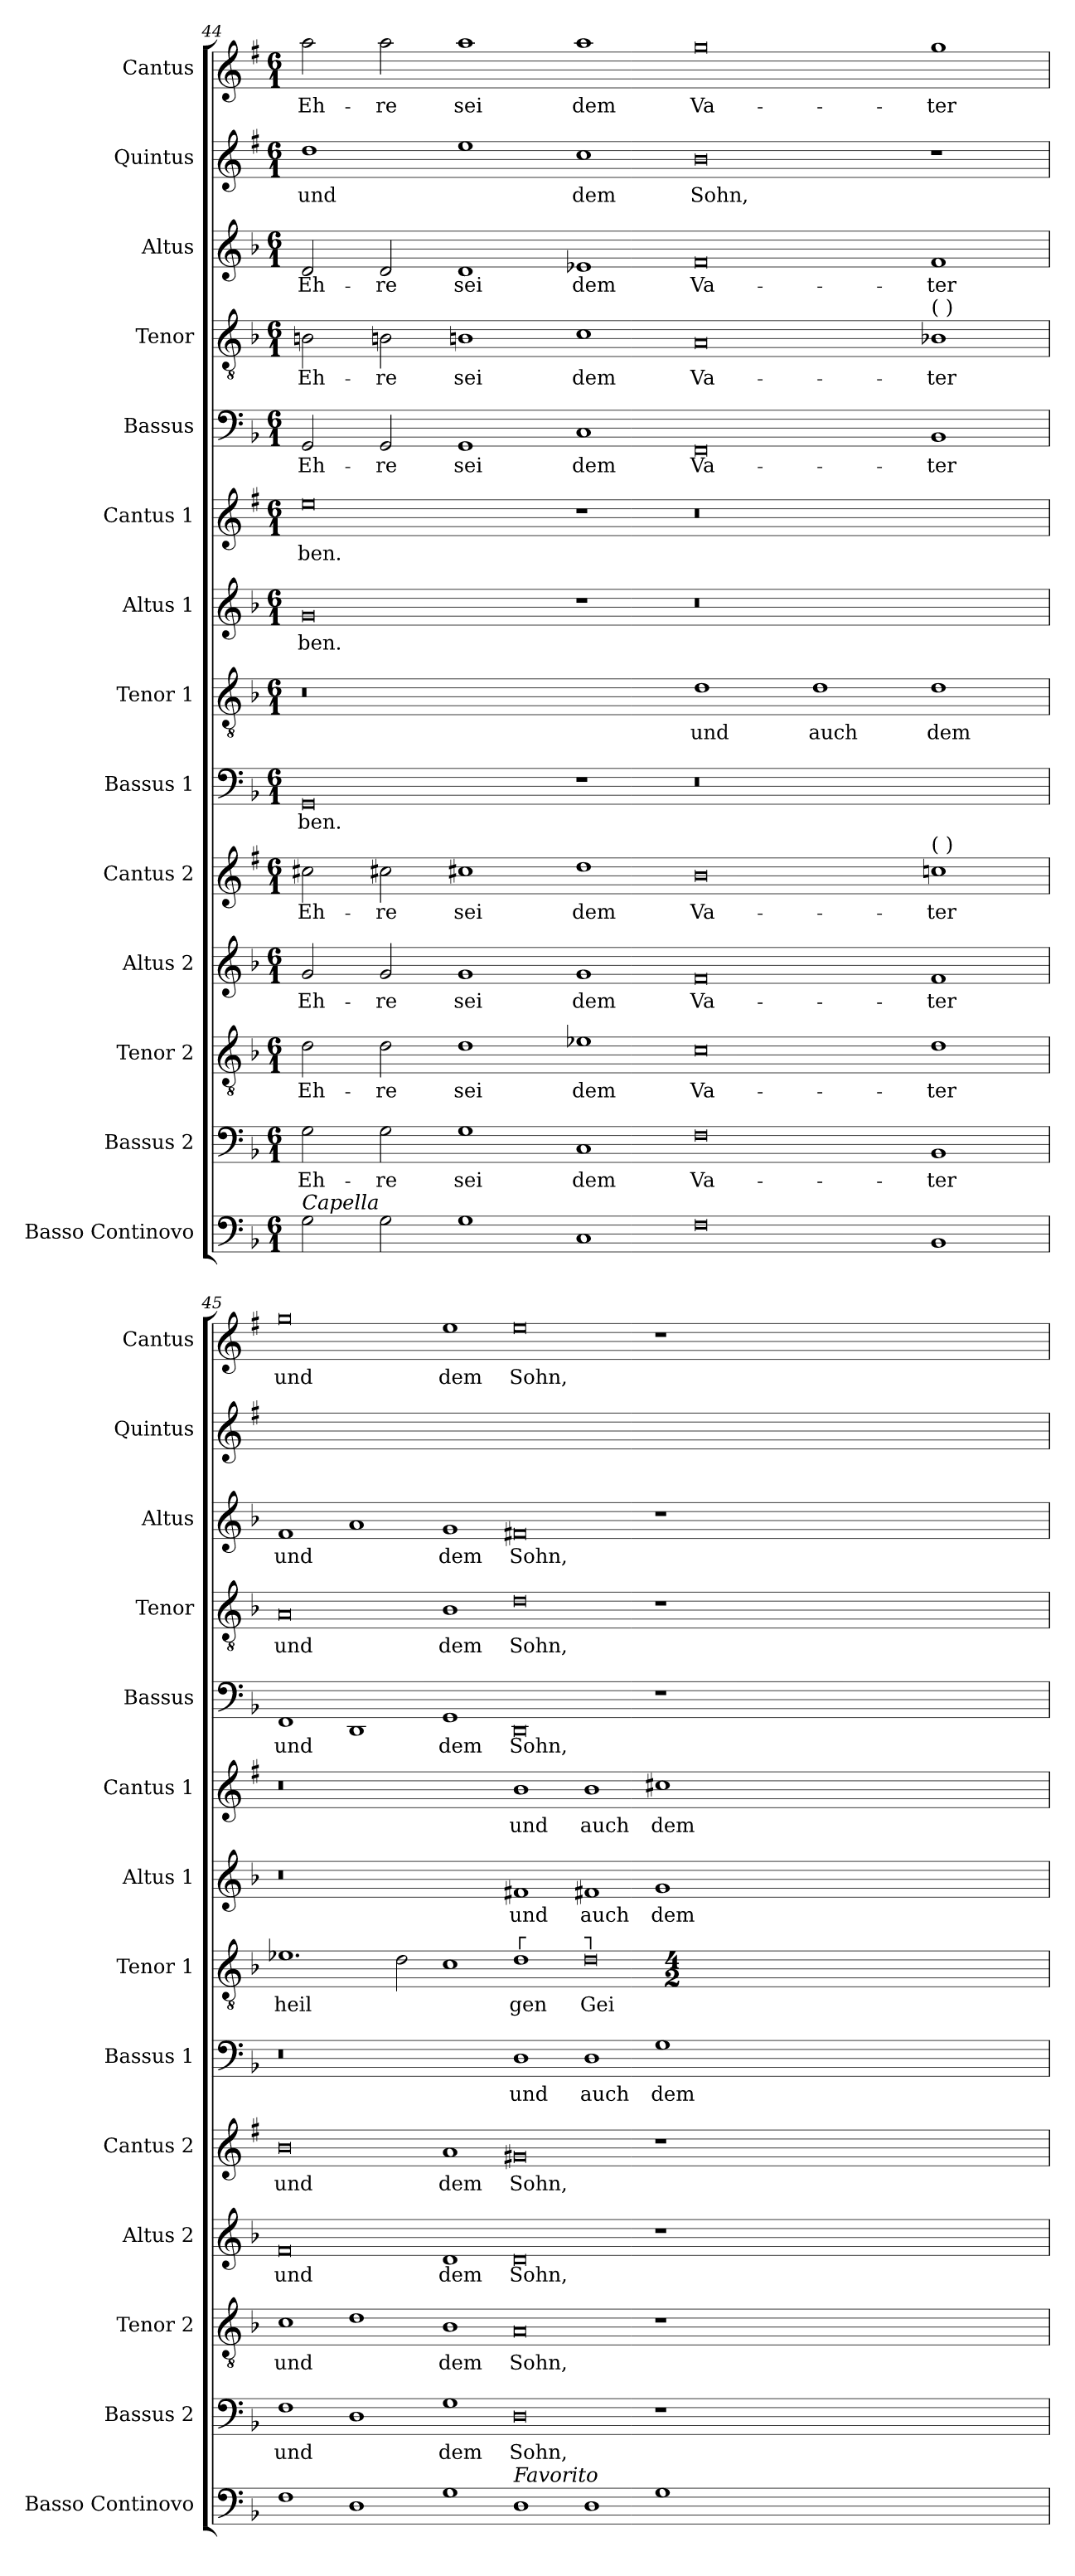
**kern	**kern	**text	**kern	**text	**kern	**text	**kern	**text	**kern	**text	**kern	**text	**kern	**text	**kern	**text	**kern	**text	**kern	**text	**kern	**text	**kern	**text	**kern	**text
*part14	*part13	*part13	*part12	*part12	*part11	*part11	*part10	*part10	*part9	*part9	*part8	*part8	*part7	*part7	*part6	*part6	*part5	*part5	*part4	*part4	*part3	*part3	*part2	*part2	*part1	*part1
*staff14	*staff13	*staff13	*staff12	*staff12	*staff11	*staff11	*staff10	*staff10	*staff9	*staff9	*staff8	*staff8	*staff7	*staff7	*staff6	*staff6	*staff5	*staff5	*staff4	*staff4	*staff3	*staff3	*staff2	*staff2	*staff1	*staff1
*I"Basso Continovo	*I"Bassus 2	*	*I"Tenor 2	*	*I"Altus 2	*	*I"Cantus 2	*	*I"Bassus 1	*	*I"Tenor 1	*	*I"Altus 1	*	*I"Cantus 1	*	*I"Bassus	*	*I"Tenor	*	*I"Altus	*	*I"Quintus	*	*I"Cantus	*
*I'Basso Continovo	*I'Bassus 2	*	*I'Tenor 2	*	*I'Altus 2	*	*I'Cantus 2	*	*I'Bassus 1	*	*I'Tenor 1	*	*I'Altus 1	*	*I'Cantus 1	*	*I'Bassus	*	*I'Tenor	*	*I'Altus	*	*I'Quintus	*	*I'Cantus	*
!!LO:LB:g=z
*clefF4	*clefF4	*	*clefGv2	*	*clefG2	*	*clefG2	*	*clefF4	*	*clefGv2	*	*clefG2	*	*clefG2	*	*clefF4	*	*clefGv2	*	*clefG2	*	*clefG2	*	*clefG2	*
*	*	*	*	*	*	*	*ITrd1c2	*	*	*	*	*	*	*	*ITrd1c2	*	*	*	*	*	*	*	*ITrd1c2	*	*ITrd1c2	*
*k[b-]	*k[b-]	*	*k[b-]	*	*k[b-]	*	*k[b-]	*	*k[b-]	*	*k[b-]	*	*k[b-]	*	*k[b-]	*	*k[b-]	*	*k[b-]	*	*k[b-]	*	*k[b-]	*	*k[b-]	*
*F:	*F:	*	*F:	*	*F:	*	*F:	*	*F:	*	*F:	*	*F:	*	*F:	*	*F:	*	*F:	*	*F:	*	*F:	*	*F:	*
*M6/1	*M6/1	*	*M6/1	*	*M6/1	*	*M6/1	*	*M6/1	*	*M6/1	*	*M6/1	*	*M6/1	*	*M6/1	*	*M6/1	*	*M6/1	*	*M6/1	*	*M6/1	*
=44	=44	=44	=44	=44	=44	=44	=44	=44	=44	=44	=44	=44	=44	=44	=44	=44	=44	=44	=44	=44	=44	=44	=44	=44	=44	=44
!LO:TX:a:i:t=Capella	!	!	!	!	!	!	!	!	!	!	!	!	!	!	!	!	!	!	!	!	!	!	!	!	!	!
!	!	!LO:LY:b	!	!LO:LY:b	!	!LO:LY:b	!	!LO:LY:b	!	!LO:LY:b	!	!	!	!LO:LY:b	!	!LO:LY:b	!	!LO:LY:b	!	!LO:LY:b	!	!LO:LY:b	!	!LO:LY:b	!	!LO:LY:b
2G	2G	Eh-	2d	Eh-	2g	Eh-	2bn	Eh-	0GG	ben.	0.r	.	0g	ben.	0dd	ben.	2GG	Eh-	2Bn	Eh-	2d	Eh-	1cc	und	2gg	Eh-
!	!	!LO:LY:b	!	!LO:LY:b	!	!LO:LY:b	!	!LO:LY:b	!	!	!	!	!	!	!	!	!	!LO:LY:b	!	!LO:LY:b	!	!LO:LY:b	!	!	!	!LO:LY:b
2G	2G	-re	2d	-re	2g	-re	2bn	-re	.	.	.	.	.	.	.	.	2GG	-re	2Bn	-re	2d	-re	.	.	2gg	-re
!	!	!LO:LY:b	!	!LO:LY:b	!	!LO:LY:b	!	!LO:LY:b	!	!	!	!	!	!	!	!	!	!LO:LY:b	!	!LO:LY:b	!	!LO:LY:b	!	!	!	!LO:LY:b
1G	1G	sei	1d	sei	1g	sei	1bn	sei	.	.	.	.	.	.	.	.	1GG	sei	1Bn	sei	1d	sei	1dd	.	1gg	sei
!	!	!LO:LY:b	!	!LO:LY:b	!	!LO:LY:b	!	!LO:LY:b	!	!	!	!	!	!	!	!	!	!LO:LY:b	!	!LO:LY:b	!	!LO:LY:b	!	!LO:LY:b	!	!LO:LY:b
1C	1C	dem	1e-X	dem	1g	dem	1cc	dem	1r	.	.	.	1r	.	1r	.	1C	dem	1c	dem	1e-X	dem	1b-	dem	1gg	dem
!	!	!LO:LY:b	!	!LO:LY:b	!	!LO:LY:b	!	!LO:LY:b	!	!	!	!LO:LY:b	!	!	!	!	!	!LO:LY:b	!	!LO:LY:b	!	!LO:LY:b	!	!LO:LY:b	!	!LO:LY:b
0F	0F	Va-	0c	Va-	0f	Va-	0a	Va-	0.r	.	1d	und	0.r	.	0.r	.	0FF	Va-	0A	Va-	0f	Va-	0a	Sohn,	0ff	Va-
!	!	!	!	!	!	!	!	!	!	!	!	!LO:LY:b	!	!	!	!	!	!	!	!	!	!	!	!	!	!
.	.	.	.	.	.	.	.	.	.	.	1d	auch	.	.	.	.	.	.	.	.	.	.	.	.	.	.
!	!	!	!	!	!	!	!	!	!	!	!	!	!	!	!	!	!	!	!LO:TX:a:t=(  )	!	!	!	!	!	!	!
!	!	!	!	!	!	!	!LO:TX:a:t=(  )	!	!	!	!	!	!	!	!	!	!	!	!	!	!	!	!	!	!	!
!	!	!LO:LY:b	!	!LO:LY:b	!	!LO:LY:b	!	!LO:LY:b	!	!	!	!LO:LY:b	!	!	!	!	!	!LO:LY:b	!	!LO:LY:b	!	!LO:LY:b	!	!	!	!LO:LY:b
1BB-	1BB-	-ter	1d	-ter	1f	-ter	1b-	-ter	.	.	1d	dem	.	.	.	.	1BB-	-ter	1B-	-ter	1f	-ter	1r	.	1ff	-ter
=45	=45	=45	=45	=45	=45	=45	=45	=45	=45	=45	=45	=45	=45	=45	=45	=45	=45	=45	=45	=45	=45	=45	=45	=45	=45	=45
!	!	!LO:LY:b	!	!LO:LY:b	!	!LO:LY:b	!	!LO:LY:b	!	!	!	!LO:LY:b	!	!	!	!	!	!LO:LY:b	!	!LO:LY:b	!	!LO:LY:b	!	!	!	!LO:LY:b
1F	1F	und	1c	und	0f	und	0a	und	0.r	.	1.e-X	heil	0.r	.	0.r	.	1FF	und	0A	und	1f	und	00.ryy	.	0ff	und
1D	1D	.	1d	.	.	.	.	.	.	.	.	.	.	.	.	.	1DD	.	.	.	1a	.	.	.	.	.
.	.	.	.	.	.	.	.	.	.	.	2d	.	.	.	.	.	.	.	.	.	.	.	.	.	.	.
!	!	!LO:LY:b	!	!LO:LY:b	!	!LO:LY:b	!	!LO:LY:b	!	!	!	!	!	!	!	!	!	!LO:LY:b	!	!LO:LY:b	!	!LO:LY:b	!	!	!	!LO:LY:b
1G	1G	dem	1B-	dem	1d	dem	1g	dem	.	.	1c	.	.	.	.	.	1GG	dem	1B-	dem	1g	dem	.	.	1dd	dem
!	!	!	!	!	!	!	!	!	!	!	!LO:TX:a:t=┌	!	!	!	!	!	!	!	!	!	!	!	!	!	!	!
!LO:TX:a:i:t=Favorito	!	!	!	!	!	!	!	!	!	!	!	!	!	!	!	!	!	!	!	!	!	!	!	!	!	!
!	!	!LO:LY:b	!	!LO:LY:b	!	!LO:LY:b	!	!LO:LY:b	!	!LO:LY:b	!	!LO:LY:b	!	!LO:LY:b	!	!LO:LY:b	!	!LO:LY:b	!	!LO:LY:b	!	!LO:LY:b	!	!	!	!LO:LY:b
1D	0D	Sohn,	0A	Sohn,	0d	Sohn,	0f#X	Sohn,	1D	und	1d	gen	1f#X	und	1a	und	0DD	Sohn,	0d	Sohn,	0f#X	Sohn,	.	.	0dd	Sohn,
!	!	!	!	!	!	!	!	!	!	!	!LO:TX:a:t=┐	!	!	!	!	!	!	!	!	!	!	!	!	!	!	!
!	!	!	!	!	!	!	!	!	!	!LO:LY:b	!	!LO:LY:b	!	!LO:LY:b	!	!LO:LY:b	!	!	!	!	!	!	!	!	!	!
1D	.	.	.	.	.	.	.	.	1D	auch	0d	Gei	1f#X	auch	1a	auch	.	.	.	.	.	.	.	.	.	.
!	!	!	!	!	!	!	!	!	!	!LO:LY:b	!	!	!	!LO:LY:b	!	!LO:LY:b	!	!	!	!	!	!	!	!	!	!
1G	1r	.	1r	.	1r	.	1r	.	1G	dem	.	.	1g	dem	1bn	dem	1r	.	1r	.	1r	.	.	.	1r	.
*	*	*	*	*	*	*	*	*	*	*	*M4/2	*	*	*	*	*	*	*	*	*	*	*	*M4/2	*	*	*
*	*	*	*	*	*	*	*	*	*	*	*met(c|)	*	*	*	*	*	*	*	*	*	*	*	*met(c|)	*	*	*
=	=	=	=	=	=	=	=	=	=	=	=	=	=	=	=	=	=	=	=	=	=	=	=	=	=	=
*-	*-	*-	*-	*-	*-	*-	*-	*-	*-	*-	*-	*-	*-	*-	*-	*-	*-	*-	*-	*-	*-	*-	*-	*-	*-	*-
